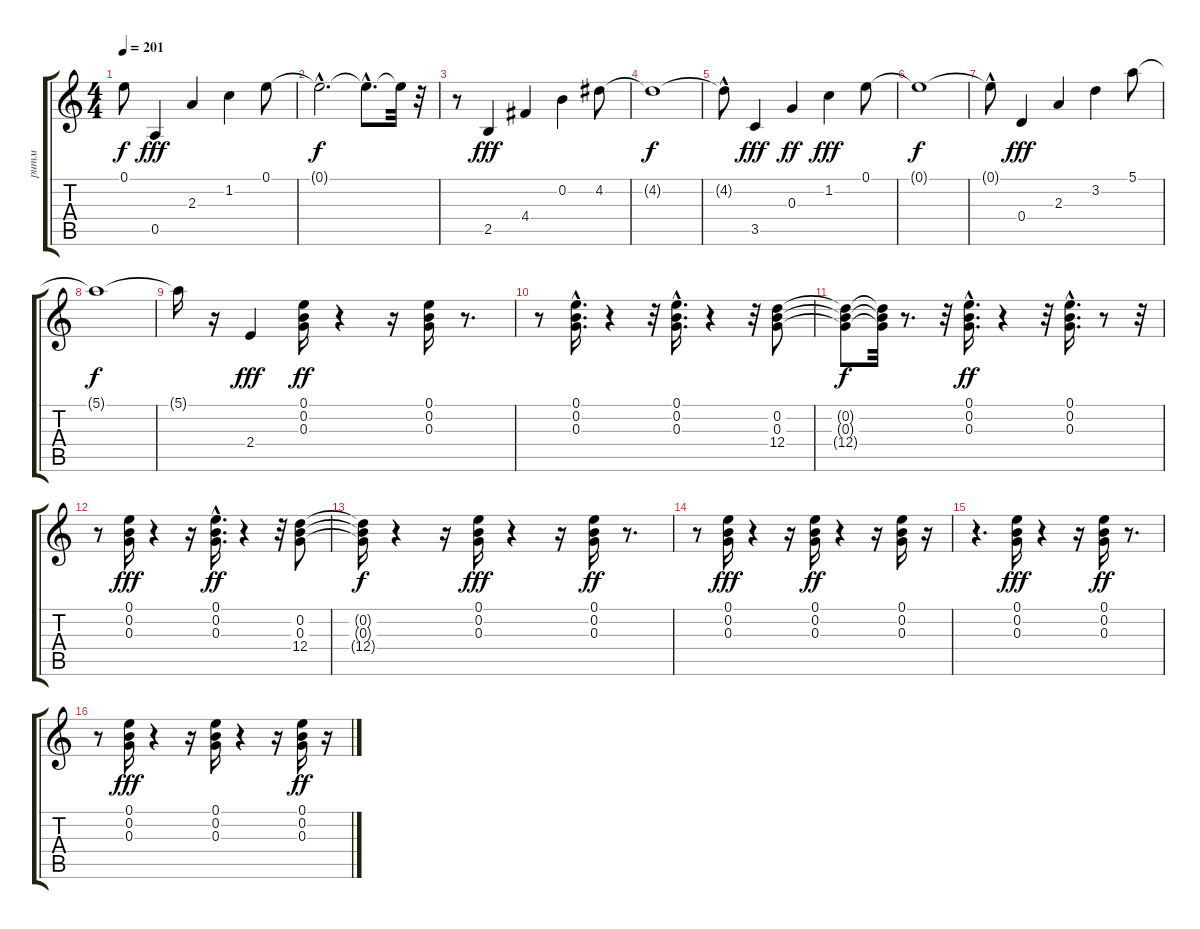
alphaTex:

\track ("ритм" "ритм") {instrument acousticguitarsteel}
\staff {score tabs}
\tuning (E4 B3 G3 D3 A2 E2) {hide}
\ts (4 4)
\tempo 201
\clef g2
\ks c
0.1{t}.8{dy f} 0.5.4{dy fff} 2.3.4 1.2.4 0.1.8 |
0.1{hac t}.2{d dy f} 0.1{hac t}.8{d} 0.1{t}.32 r.32 |
r.8 2.5.4{dy fff} 4.4.4 0.2.4 4.2.8 |
4.2{t}.1{dy f} |
4.2{hac t}.8 3.5.4{dy fff} 0.3.4{dy ff} 1.2.4{dy fff} 0.1.8 |
0.1{t}.1{dy f} |
0.1{hac t}.8 0.4.4{dy fff} 2.3.4 3.2.4 5.1.8 |
5.1{t}.1{dy f} |
5.1{t}.16 r.16 2.4.4{dy fff} (0.1 0.2 0.3).16{dy ff} r.4 r.16 (0.1 0.2 0.3).16 r.8{d} |
r.8 (0.1 0.2 0.3{hac}).16{d} r.4 r.32 (0.1{hac} 0.2 0.3{hac}).16{d} r.4 r.32 (0.2 0.3 12.4).8 |
(0.2{t} 0.3{t} 12.4{t}).8{dy f} (0.2{t} 0.3{t} 12.4{t}).32 r.8{d} r.32 (0.1{hac} 0.2{hac} 0.3).16{d dy ff} r.4 r.32 (0.1{hac} 0.2 0.3).16{d} r.8 r.32 |
r.8 (0.1 0.2 0.3).16{dy fff} r.4 r.16 (0.1{hac} 0.2 0.3{hac}).16{d dy ff} r.4 r.32 (0.2 0.3 12.4).8 |
(0.2{t} 0.3{t} 12.4{t}).16{dy f} r.4 r.16 (0.1 0.2 0.3).16{dy fff} r.4 r.16 (0.1 0.2 0.3).16{dy ff} r.8{d} |
r.8 (0.1 0.2 0.3).16{dy fff} r.4 r.16 (0.1 0.2 0.3).16{dy ff} r.4 r.16 (0.1 0.2 0.3).16 r.16 |
r.4{d} (0.1 0.2 0.3).16{dy fff} r.4 r.16 (0.1 0.2 0.3).16{dy ff} r.8{d} |
r.8 (0.1 0.2 0.3).16{dy fff} r.4 r.16 (0.1 0.2 0.3).16 r.4 r.16 (0.1 0.2 0.3).16{dy ff} r.16
